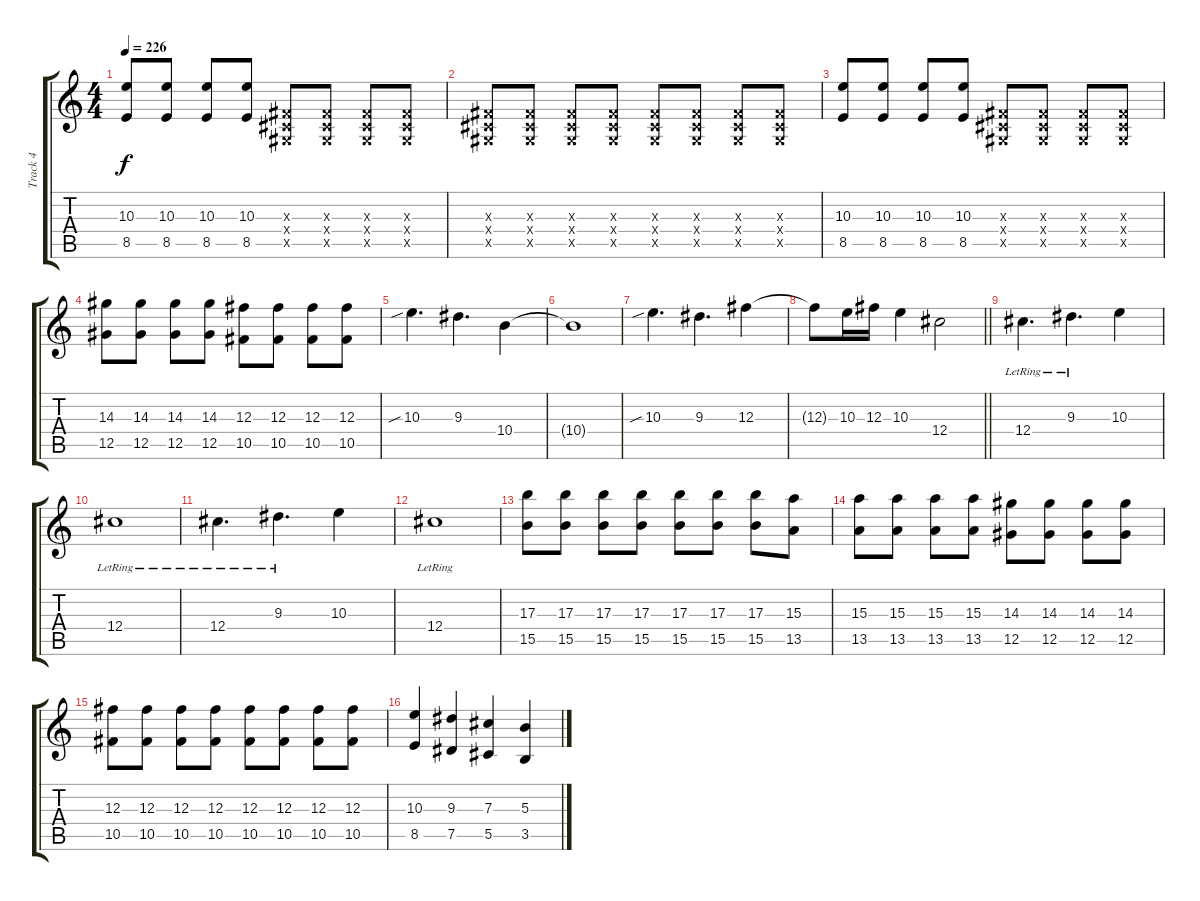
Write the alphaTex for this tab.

\track ("Track 4" "Track 4") {instrument distortionguitar}
\staff {score tabs}
\tuning (Eb4 Bb3 Gb3 Db3 Ab2 Db2) {hide}
\ts (4 4)
\tempo 226
\clef g2
\ks c
(10.3 8.5).8{dy f} (10.3 8.5).8 (10.3 8.5).8 (10.3 8.5).8 (0.3{x} 0.4{x} 0.5{x}).8 (0.3{x} 0.4{x} 0.5{x}).8 (0.3{x} 0.4{x} 0.5{x}).8 (0.3{x} 0.4{x} 0.5{x}).8 |
(0.3{x} 0.4{x} 0.5{x}).8 (0.3{x} 0.4{x} 0.5{x}).8 (0.3{x} 0.4{x} 0.5{x}).8 (0.3{x} 0.4{x} 0.5{x}).8 (0.3{x} 0.4{x} 0.5{x}).8 (0.3{x} 0.4{x} 0.5{x}).8 (0.3{x} 0.4{x} 0.5{x}).8 (0.3{x} 0.4{x} 0.5{x}).8 |
(10.3 8.5).8 (10.3 8.5).8 (10.3 8.5).8 (10.3 8.5).8 (0.3{x} 0.4{x} 0.5{x}).8 (0.3{x} 0.4{x} 0.5{x}).8 (0.3{x} 0.4{x} 0.5{x}).8 (0.3{x} 0.4{x} 0.5{x}).8 |
(14.3 12.5).8 (14.3 12.5).8 (14.3 12.5).8 (14.3 12.5).8 (12.3 10.5).8 (12.3 10.5).8 (12.3 10.5).8 (12.3 10.5).8 |
10.3{sib}.4{d} 9.3.4{d} 10.4.4 |
10.4{t}.1 |
10.3{sib}.4{d} 9.3.4{d} 12.3.4 |
\barLineRight lightlight
12.3{t}.8 10.3.16 12.3.16 10.3.4 12.4.2 |
\section ("" "")
12.4{lr}.4{d} 9.3{lr}.4{d} 10.3.4 |
12.4{lr}.1 |
12.4{lr}.4{d} 9.3{lr}.4{d} 10.3.4 |
12.4{lr}.1 |
(17.3 15.5).8 (17.3 15.5).8 (17.3 15.5).8 (17.3 15.5).8 (17.3 15.5).8 (17.3 15.5).8 (17.3 15.5).8 (15.3 13.5).8 |
(15.3 13.5).8 (15.3 13.5).8 (15.3 13.5).8 (15.3 13.5).8 (14.3 12.5).8 (14.3 12.5).8 (14.3 12.5).8 (14.3 12.5).8 |
(12.3 10.5).8 (12.3 10.5).8 (12.3 10.5).8 (12.3 10.5).8 (12.3 10.5).8 (12.3 10.5).8 (12.3 10.5).8 (12.3 10.5).8 |
(10.3 8.5).4 (9.3 7.5).4 (7.3 5.5).4 (5.3 3.5).4
